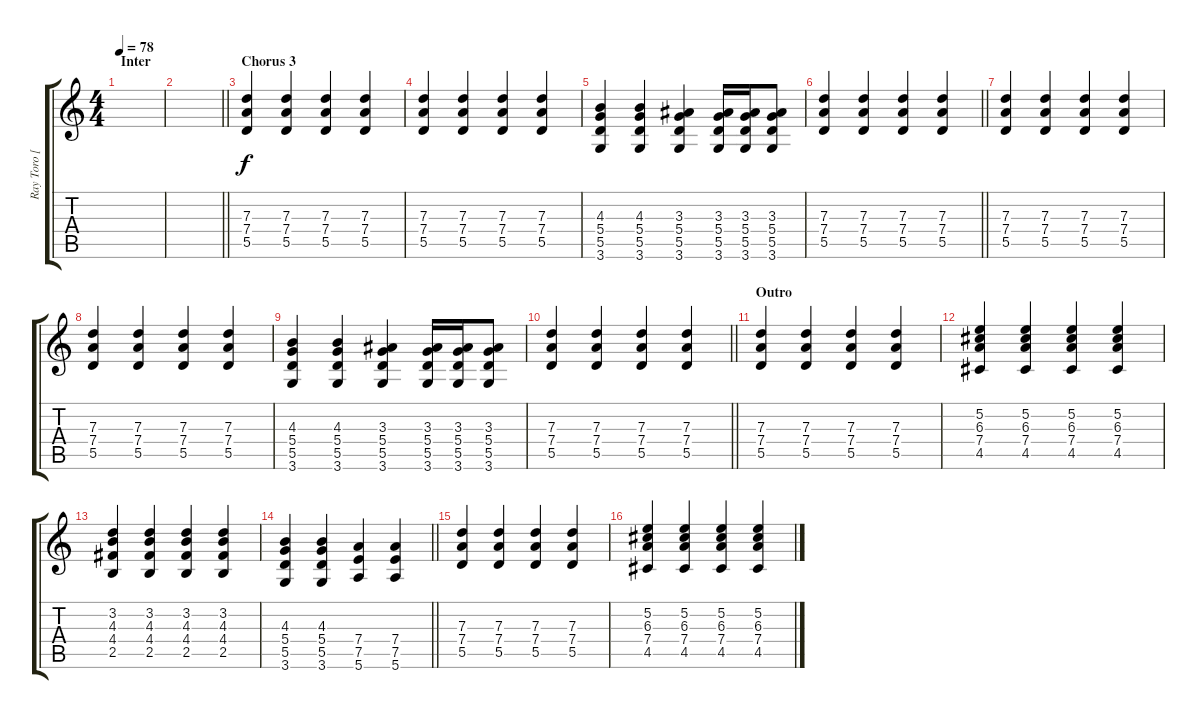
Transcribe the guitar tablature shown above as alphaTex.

\track ("Ray Toro [Overdubbed Guitar]" "Ray Toro [") {instrument distortionguitar}
\staff {score tabs}
\tuning (E4 B3 G3 D3 A2 E2) {hide}
\ts (4 4)
\section ("" "Inter")
\tempo 78
\clef g2
\ks c
|
\barLineRight lightlight
|
\section ("" "Chorus 3")
(7.3 7.4 5.5).4{volume 10 balance 13 instrument distortionguitar} (7.3 7.4 5.5).4 (7.3 7.4 5.5).4 (7.3 7.4 5.5).4 |
(7.3 7.4 5.5).4 (7.3 7.4 5.5).4 (7.3 7.4 5.5).4 (7.3 7.4 5.5).4 |
(4.3 5.4 5.5 3.6).4 (4.3 5.4 5.5 3.6).4 (3.3 5.4 5.5 3.6).4 (3.3 5.4 5.5 3.6).16 (3.3 5.4 5.5 3.6).16 (3.3 5.4 5.5 3.6).8 |
\barLineRight lightlight
(7.3 7.4 5.5).4 (7.3 7.4 5.5).4 (7.3 7.4 5.5).4 (7.3 7.4 5.5).4 |
(7.3 7.4 5.5).4 (7.3 7.4 5.5).4 (7.3 7.4 5.5).4 (7.3 7.4 5.5).4 |
(7.3 7.4 5.5).4 (7.3 7.4 5.5).4 (7.3 7.4 5.5).4 (7.3 7.4 5.5).4 |
(4.3 5.4 5.5 3.6).4 (4.3 5.4 5.5 3.6).4 (3.3 5.4 5.5 3.6).4 (3.3 5.4 5.5 3.6).16 (3.3 5.4 5.5 3.6).16 (3.3 5.4 5.5 3.6).8 |
\barLineRight lightlight
(7.3 7.4 5.5).4 (7.3 7.4 5.5).4 (7.3 7.4 5.5).4 (7.3 7.4 5.5).4 |
\section ("" "Outro")
(7.3 7.4 5.5).4{volume 10 balance 13 instrument distortionguitar} (7.3 7.4 5.5).4 (7.3 7.4 5.5).4 (7.3 7.4 5.5).4 |
(5.2 6.3 7.4 4.5).4 (5.2 6.3 7.4 4.5).4 (5.2 6.3 7.4 4.5).4 (5.2 6.3 7.4 4.5).4 |
(3.2 4.3 4.4 2.5).4 (3.2 4.3 4.4 2.5).4 (3.2 4.3 4.4 2.5).4 (3.2 4.3 4.4 2.5).4 |
\barLineRight lightlight
(4.3 5.4 5.5 3.6).4 (4.3 5.4 5.5 3.6).4 (7.4 7.5 5.6).4 (7.4 7.5 5.6).4 |
(7.3 7.4 5.5).4 (7.3 7.4 5.5).4 (7.3 7.4 5.5).4 (7.3 7.4 5.5).4 |
(5.2 6.3 7.4 4.5).4 (5.2 6.3 7.4 4.5).4 (5.2 6.3 7.4 4.5).4 (5.2 6.3 7.4 4.5).4
